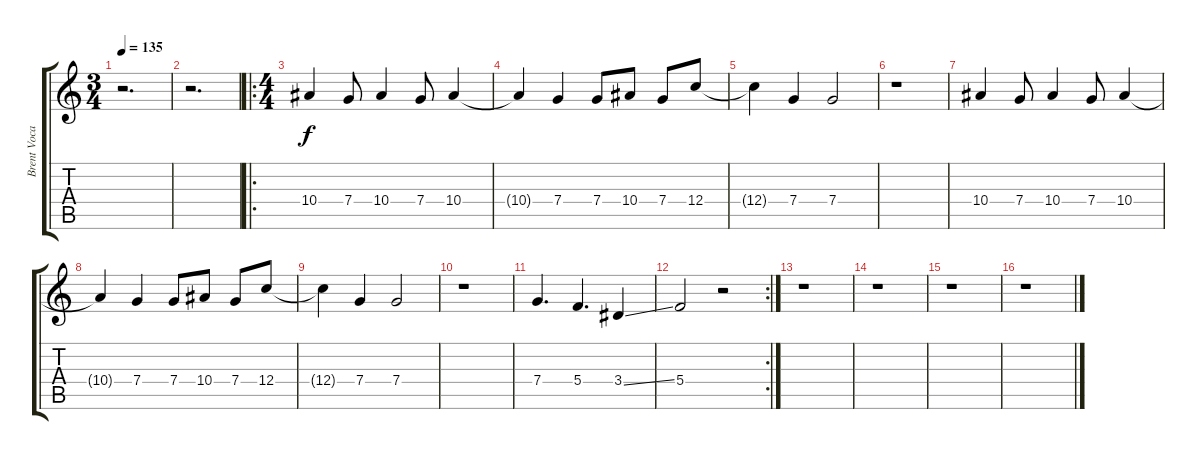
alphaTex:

\track ("Brent Vocals" "Brent Voca") {instrument overdrivenguitar}
\staff {score tabs}
\tuning (D4 A3 F3 C3 G2 C2) {hide}
\ts (3 4)
\tempo 135
\clef g2
\ks c
r.2{d dy f} |
r.2{d} |
\ro
\ts (4 4)
10.4.4 7.4.8 10.4.4 7.4.8 10.4.4 |
10.4{t}.4 7.4.4 7.4.8 10.4.8 7.4.8 12.4.8 |
12.4{t}.4 7.4.4 7.4.2 |
r.1 |
10.4.4 7.4.8 10.4.4 7.4.8 10.4.4 |
10.4{t}.4 7.4.4 7.4.8 10.4.8 7.4.8 12.4.8 |
12.4{t}.4 7.4.4 7.4.2 |
r.1 |
7.4.4{d} 5.4.4{d} 3.4{ss}.4 |
\rc 2
5.4.2 r.2 |
r.1 |
r.1 |
r.1 |
r.1
